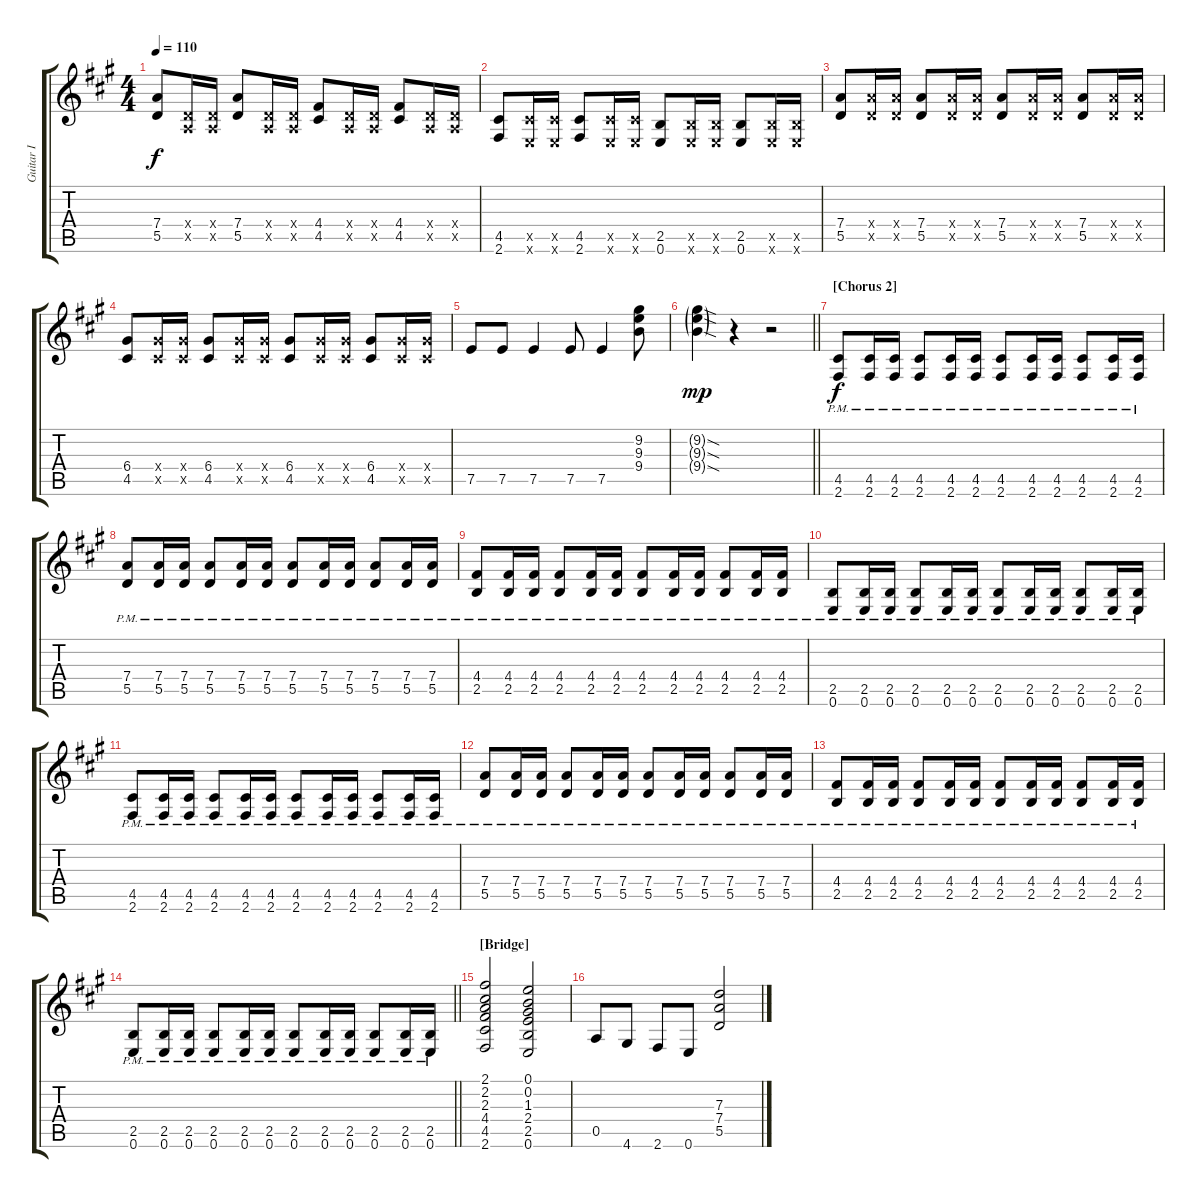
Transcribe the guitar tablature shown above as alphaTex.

\track ("Guitar I" "Guitar I") {instrument distortionguitar}
\staff {score tabs}
\tuning (E4 B3 G3 D3 A2 E2) {hide}
\ts (4 4)
\tempo 110
\clef g2
\ks a
(7.4 5.5).8{dy f} (0.4{x} 0.5{x}).16 (0.4{x} 0.5{x}).16 (7.4 5.5).8 (0.4{x} 0.5{x}).16 (0.4{x} 0.5{x}).16 (4.4 4.5).8 (0.4{x} 0.5{x}).16 (0.4{x} 0.5{x}).16 (4.4 4.5).8 (0.4{x} 0.5{x}).16 (0.4{x} 0.5{x}).16 |
(4.5 2.6).8 (4.5{x} 0.6{x}).16 (4.5{x} 0.6{x}).16 (4.5 2.6).8 (4.5{x} 0.6{x}).16 (4.5{x} 0.6{x}).16 (2.5 0.6).8 (2.5{x} 0.6{x}).16 (2.5{x} 0.6{x}).16 (2.5 0.6).8 (2.5{x} 0.6{x}).16 (2.5{x} 0.6{x}).16 |
(7.4 5.5).8 (7.4{x} 5.5{x}).16 (7.4{x} 5.5{x}).16 (7.4 5.5).8 (7.4{x} 5.5{x}).16 (7.4{x} 5.5{x}).16 (7.4 5.5).8 (7.4{x} 5.5{x}).16 (7.4{x} 5.5{x}).16 (7.4 5.5).8 (7.4{x} 5.5{x}).16 (7.4{x} 5.5{x}).16 |
(6.4 4.5).8 (6.4{x} 4.5{x}).16 (6.4{x} 4.5{x}).16 (6.4 4.5).8 (6.4{x} 4.5{x}).16 (6.4{x} 4.5{x}).16 (6.4 4.5).8 (6.4{x} 4.5{x}).16 (6.4{x} 4.5{x}).16 (6.4 4.5).8 (6.4{x} 4.5{x}).16 (6.4{x} 4.5{x}).16 |
7.5.8 7.5.8 7.5.4 7.5.8 7.5.4 (9.2 9.3 9.4).8 |
\barLineRight lightlight
(9.2{sod g} 9.3{sod g} 9.4{sod g}).4{dy mp} r.4 r.2 |
\section ("" "[Chorus 2]")
(4.5{pm} 2.6{pm}).8{dy f} (4.5{pm} 2.6{pm}).16 (4.5{pm} 2.6{pm}).16 (4.5{pm} 2.6{pm}).8 (4.5{pm} 2.6{pm}).16 (4.5{pm} 2.6{pm}).16 (4.5{pm} 2.6{pm}).8 (4.5{pm} 2.6{pm}).16 (4.5{pm} 2.6{pm}).16 (4.5{pm} 2.6{pm}).8 (4.5{pm} 2.6{pm}).16 (4.5{pm} 2.6{pm}).16 |
(7.4{pm} 5.5{pm}).8 (7.4{pm} 5.5{pm}).16 (7.4{pm} 5.5{pm}).16 (7.4{pm} 5.5{pm}).8 (7.4{pm} 5.5{pm}).16 (7.4{pm} 5.5{pm}).16 (7.4{pm} 5.5{pm}).8 (7.4{pm} 5.5{pm}).16 (7.4{pm} 5.5{pm}).16 (7.4{pm} 5.5{pm}).8 (7.4{pm} 5.5{pm}).16 (7.4{pm} 5.5{pm}).16 |
(4.4{pm} 2.5{pm}).8 (4.4{pm} 2.5{pm}).16 (4.4{pm} 2.5{pm}).16 (4.4{pm} 2.5{pm}).8 (4.4{pm} 2.5{pm}).16 (4.4{pm} 2.5{pm}).16 (4.4{pm} 2.5{pm}).8 (4.4{pm} 2.5{pm}).16 (4.4{pm} 2.5{pm}).16 (4.4{pm} 2.5{pm}).8 (4.4{pm} 2.5{pm}).16 (4.4{pm} 2.5{pm}).16 |
(2.5{pm} 0.6{pm}).8 (2.5{pm} 0.6{pm}).16 (2.5{pm} 0.6{pm}).16 (2.5{pm} 0.6{pm}).8 (2.5{pm} 0.6{pm}).16 (2.5{pm} 0.6{pm}).16 (2.5{pm} 0.6{pm}).8 (2.5{pm} 0.6{pm}).16 (2.5{pm} 0.6{pm}).16 (2.5{pm} 0.6{pm}).8 (2.5{pm} 0.6{pm}).16 (2.5{pm} 0.6{pm}).16 |
(4.5{pm} 2.6{pm}).8 (4.5{pm} 2.6{pm}).16 (4.5{pm} 2.6{pm}).16 (4.5{pm} 2.6{pm}).8 (4.5{pm} 2.6{pm}).16 (4.5{pm} 2.6{pm}).16 (4.5{pm} 2.6{pm}).8 (4.5{pm} 2.6{pm}).16 (4.5{pm} 2.6{pm}).16 (4.5{pm} 2.6{pm}).8 (4.5{pm} 2.6{pm}).16 (4.5{pm} 2.6{pm}).16 |
(7.4{pm} 5.5{pm}).8 (7.4{pm} 5.5{pm}).16 (7.4{pm} 5.5{pm}).16 (7.4{pm} 5.5{pm}).8 (7.4{pm} 5.5{pm}).16 (7.4{pm} 5.5{pm}).16 (7.4{pm} 5.5{pm}).8 (7.4{pm} 5.5{pm}).16 (7.4{pm} 5.5{pm}).16 (7.4{pm} 5.5{pm}).8 (7.4{pm} 5.5{pm}).16 (7.4{pm} 5.5{pm}).16 |
(4.4{pm} 2.5{pm}).8 (4.4{pm} 2.5{pm}).16 (4.4{pm} 2.5{pm}).16 (4.4{pm} 2.5{pm}).8 (4.4{pm} 2.5{pm}).16 (4.4{pm} 2.5{pm}).16 (4.4{pm} 2.5{pm}).8 (4.4{pm} 2.5{pm}).16 (4.4{pm} 2.5{pm}).16 (4.4{pm} 2.5{pm}).8 (4.4{pm} 2.5{pm}).16 (4.4{pm} 2.5{pm}).16 |
\barLineRight lightlight
(2.5{pm} 0.6{pm}).8 (2.5{pm} 0.6{pm}).16 (2.5{pm} 0.6{pm}).16 (2.5{pm} 0.6{pm}).8 (2.5{pm} 0.6{pm}).16 (2.5{pm} 0.6{pm}).16 (2.5{pm} 0.6{pm}).8 (2.5{pm} 0.6{pm}).16 (2.5{pm} 0.6{pm}).16 (2.5{pm} 0.6{pm}).8 (2.5{pm} 0.6{pm}).16 (2.5{pm} 0.6{pm}).16 |
\section ("" "[Bridge]")
(2.1 2.2 2.3 4.4 4.5 2.6).2 (0.1 0.2 1.3 2.4 2.5 0.6).2 |
0.5.8 4.6.8 2.6.8 0.6.8 (7.3 7.4 5.5).2
